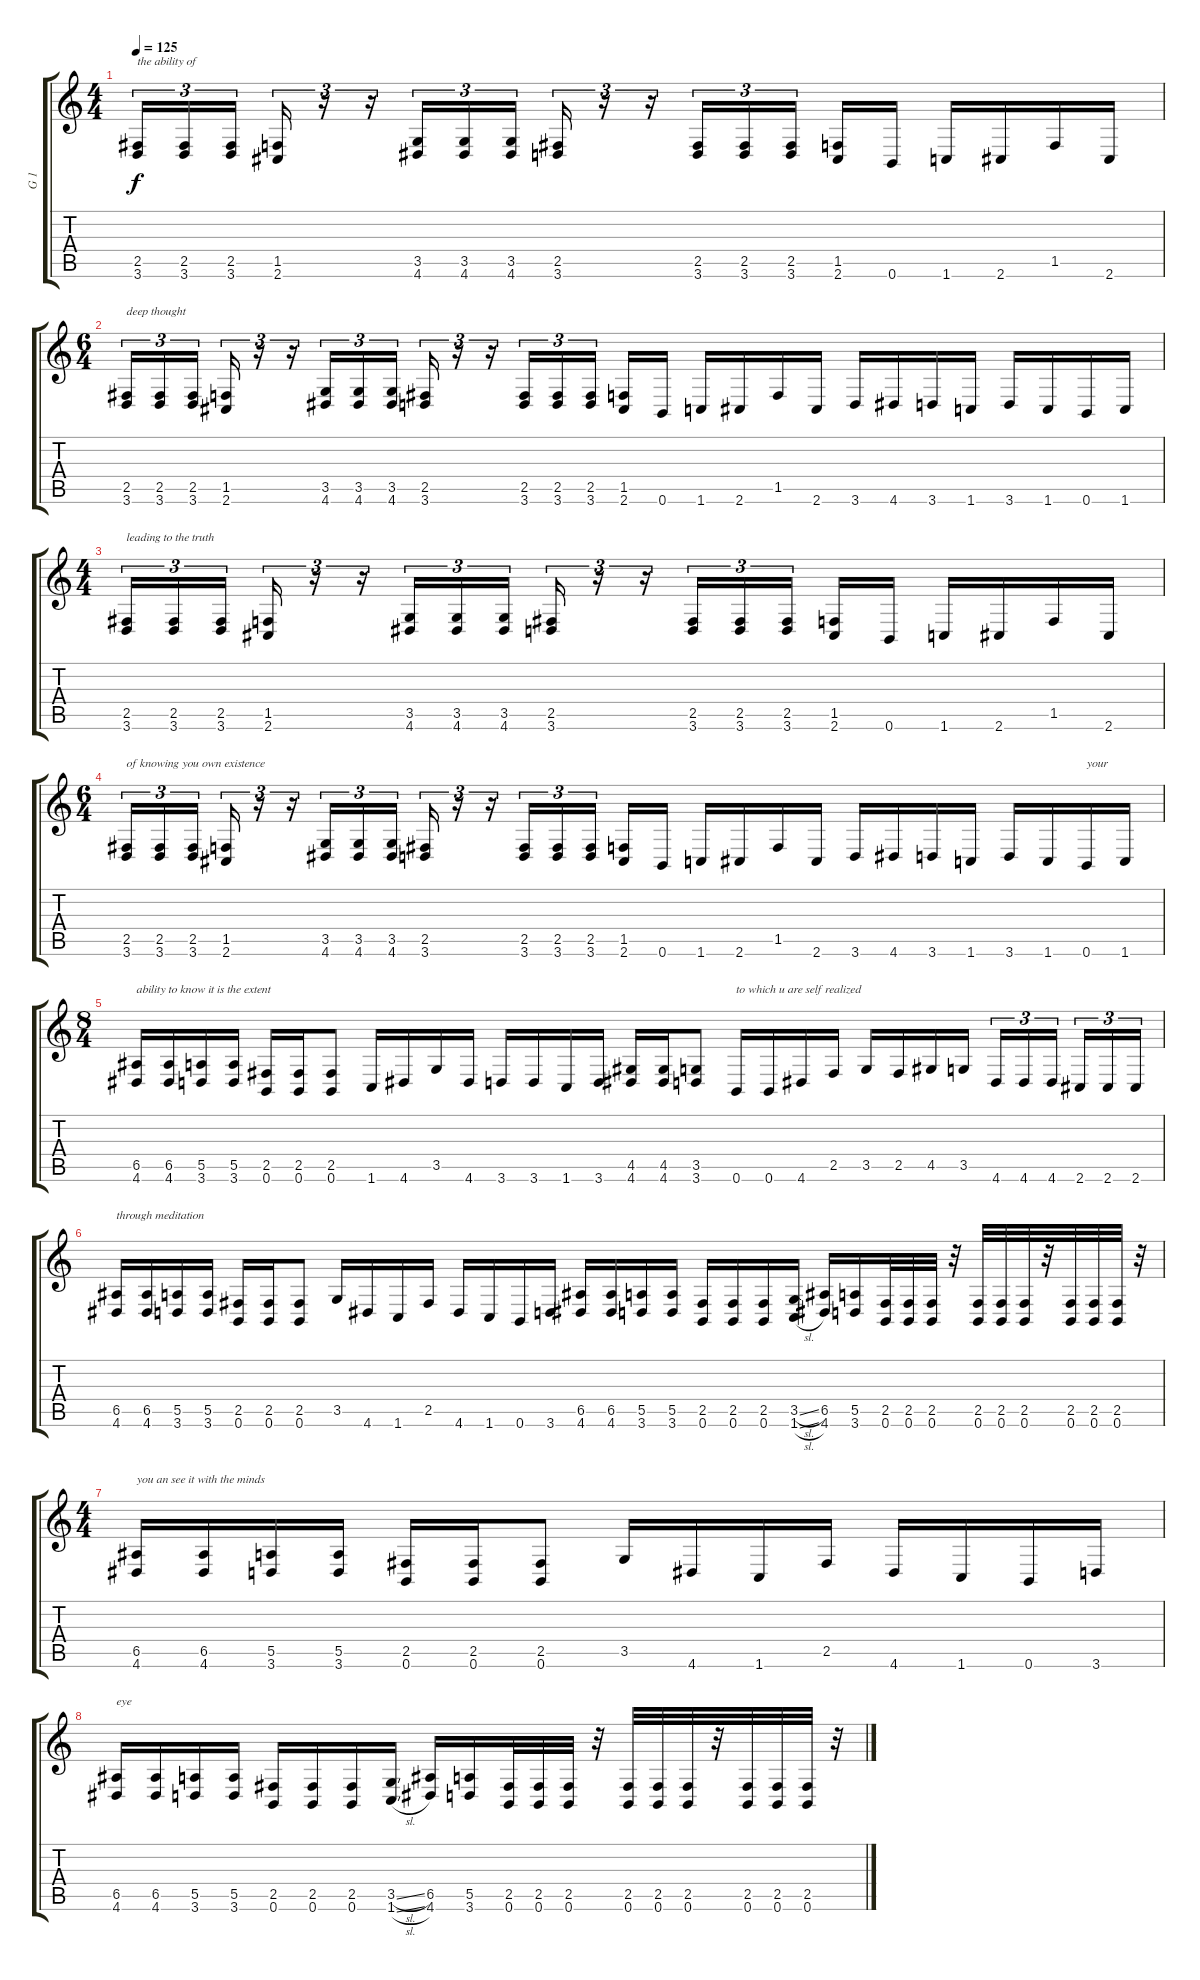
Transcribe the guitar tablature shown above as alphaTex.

\track ("G 1" "G 1") {instrument distortionguitar}
\staff {score tabs}
\tuning (B3 Gb3 D3 A2 E2 B1) {hide}
\ts (4 4)
\tempo 125
\clef g2
\ks c
(2.5 3.6).16{tu (3 2) txt "the ability of" dy f} (2.5 3.6).16{tu (3 2)} (2.5 3.6).16{tu (3 2) beam splitsecondary} (1.5 2.6).16{tu (3 2)} r.16{tu (3 2)} r.16{tu (3 2)} (3.5 4.6).16{tu (3 2)} (3.5 4.6).16{tu (3 2)} (3.5 4.6).16{tu (3 2) beam splitsecondary} (2.5 3.6).16{tu (3 2)} r.16{tu (3 2)} r.16{tu (3 2)} (2.5 3.6).16{tu (3 2)} (2.5 3.6).16{tu (3 2)} (2.5 3.6).16{tu (3 2) beam splitsecondary} (1.5 2.6).16 0.6.16 1.6.16 2.6.16 1.5.16 2.6.16 |
\ts (6 4)
(2.5 3.6).16{tu (3 2) txt "deep thought"} (2.5 3.6).16{tu (3 2)} (2.5 3.6).16{tu (3 2) beam splitsecondary} (1.5 2.6).16{tu (3 2)} r.16{tu (3 2)} r.16{tu (3 2)} (3.5 4.6).16{tu (3 2)} (3.5 4.6).16{tu (3 2)} (3.5 4.6).16{tu (3 2) beam splitsecondary} (2.5 3.6).16{tu (3 2)} r.16{tu (3 2)} r.16{tu (3 2)} (2.5 3.6).16{tu (3 2)} (2.5 3.6).16{tu (3 2)} (2.5 3.6).16{tu (3 2) beam splitsecondary} (1.5 2.6).16 0.6.16 1.6.16 2.6.16 1.5.16 2.6.16 3.6.16 4.6.16 3.6.16 1.6.16 3.6.16 1.6.16 0.6.16 1.6.16 |
\ts (4 4)
(2.5 3.6).16{tu (3 2) txt "leading to the truth"} (2.5 3.6).16{tu (3 2)} (2.5 3.6).16{tu (3 2) beam splitsecondary} (1.5 2.6).16{tu (3 2)} r.16{tu (3 2)} r.16{tu (3 2)} (3.5 4.6).16{tu (3 2)} (3.5 4.6).16{tu (3 2)} (3.5 4.6).16{tu (3 2) beam splitsecondary} (2.5 3.6).16{tu (3 2)} r.16{tu (3 2)} r.16{tu (3 2)} (2.5 3.6).16{tu (3 2)} (2.5 3.6).16{tu (3 2)} (2.5 3.6).16{tu (3 2) beam splitsecondary} (1.5 2.6).16 0.6.16 1.6.16 2.6.16 1.5.16 2.6.16 |
\ts (6 4)
(2.5 3.6).16{tu (3 2) txt "of knowing you own existence"} (2.5 3.6).16{tu (3 2)} (2.5 3.6).16{tu (3 2) beam splitsecondary} (1.5 2.6).16{tu (3 2)} r.16{tu (3 2)} r.16{tu (3 2)} (3.5 4.6).16{tu (3 2)} (3.5 4.6).16{tu (3 2)} (3.5 4.6).16{tu (3 2) beam splitsecondary} (2.5 3.6).16{tu (3 2)} r.16{tu (3 2)} r.16{tu (3 2)} (2.5 3.6).16{tu (3 2)} (2.5 3.6).16{tu (3 2)} (2.5 3.6).16{tu (3 2) beam splitsecondary} (1.5 2.6).16 0.6.16 1.6.16 2.6.16 1.5.16 2.6.16 3.6.16 4.6.16 3.6.16 1.6.16 3.6.16 1.6.16 0.6.16{txt "your"} 1.6.16 |
\ts (8 4)
(6.5 4.6).16{txt "ability to know it is the extent"} (6.5 4.6).16 (5.5 3.6).16 (5.5 3.6).16 (2.5 0.6).16 (2.5 0.6).16 (2.5 0.6).8 1.6.16 4.6.16 3.5.16 4.6.16 3.6.16 3.6.16 1.6.16 3.6.16 (4.5 4.6).16 (4.5 4.6).16 (3.5 3.6).8 0.6.16{txt "to which u are self realized"} 0.6.16 4.6.16 2.5.16 3.5.16 2.5.16 4.5.16 3.5.16 4.6.16{tu (3 2)} 4.6.16{tu (3 2)} 4.6.16{tu (3 2) beam splitsecondary} 2.6.16{tu (3 2)} 2.6.16{tu (3 2)} 2.6.16{tu (3 2)} |
(6.5 4.6).16{txt "through meditation"} (6.5 4.6).16 (5.5 3.6).16 (5.5 3.6).16 (2.5 0.6).16 (2.5 0.6).16 (2.5 0.6).8 3.5.16 4.6.16 1.6.16 2.5.16 4.6.16 1.6.16 0.6.16 3.6.16 (6.5 4.6).16 (6.5 4.6).16 (5.5 3.6).16 (5.5 3.6).16 (2.5 0.6).16 (2.5 0.6).16 (2.5 0.6).16 (3.5{sl} 1.6{sl}).16 (6.5 4.6).16 (5.5 3.6).16 (2.5 0.6).32 (2.5 0.6).32 (2.5 0.6).32 r.32 (2.5 0.6).32 (2.5 0.6).32 (2.5 0.6).32 r.32 (2.5 0.6).32 (2.5 0.6).32 (2.5 0.6).32 r.32 |
\ts (4 4)
(6.5 4.6).16{txt "you an see it with the minds "} (6.5 4.6).16 (5.5 3.6).16 (5.5 3.6).16 (2.5 0.6).16 (2.5 0.6).16 (2.5 0.6).8 3.5.16 4.6.16 1.6.16 2.5.16 4.6.16 1.6.16 0.6.16 3.6.16 |
(6.5 4.6).16{txt "eye"} (6.5 4.6).16 (5.5 3.6).16 (5.5 3.6).16 (2.5 0.6).16 (2.5 0.6).16 (2.5 0.6).16 (3.5{sl} 1.6{sl}).16 (6.5 4.6).16 (5.5 3.6).16 (2.5 0.6).32 (2.5 0.6).32 (2.5 0.6).32 r.32 (2.5 0.6).32 (2.5 0.6).32 (2.5 0.6).32 r.32 (2.5 0.6).32 (2.5 0.6).32 (2.5 0.6).32 r.32
